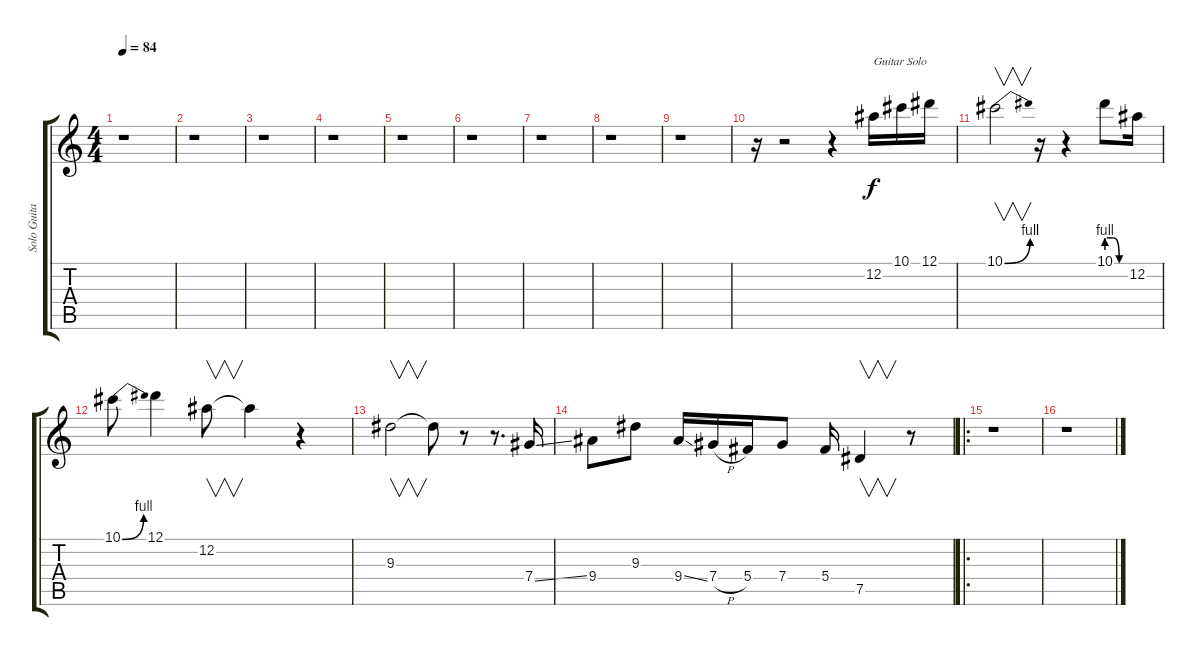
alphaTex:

\track ("Solo Guitar" "Solo Guita") {instrument overdrivenguitar}
\staff {score tabs}
\tuning (Eb4 Bb3 Gb3 Db3 Ab2 Eb2) {hide}
\ts (4 4)
\tempo 84
\clef g2
\ks c
r.1{dy f} |
r.1 |
r.1 |
r.1 |
r.1 |
r.1 |
r.1 |
r.1 |
r.1 |
r.16 r.2 r.4 12.2.16{txt "Guitar Solo"} 10.1.16 12.1.16 |
10.1{be (bend 0 0 60 4)}.2{v} r.16 r.4 10.1{be (custom 0 4 20 4 40 0 60 0)}.8 12.2.16 |
10.1{be (bend 0 0 60 4)}.8 12.1.4 12.2.8{v} 12.2{t}.4 r.4 |
9.3.2{v} 9.3{t}.8 r.8 r.8{d} 7.4{ss}.16 |
9.4.8 9.3.8 9.4{ss}.16 7.4{h}.16 5.4.16 7.4.8 5.4.16 7.5.4{v} r.8 |
\ro
r.1 |
r.1
